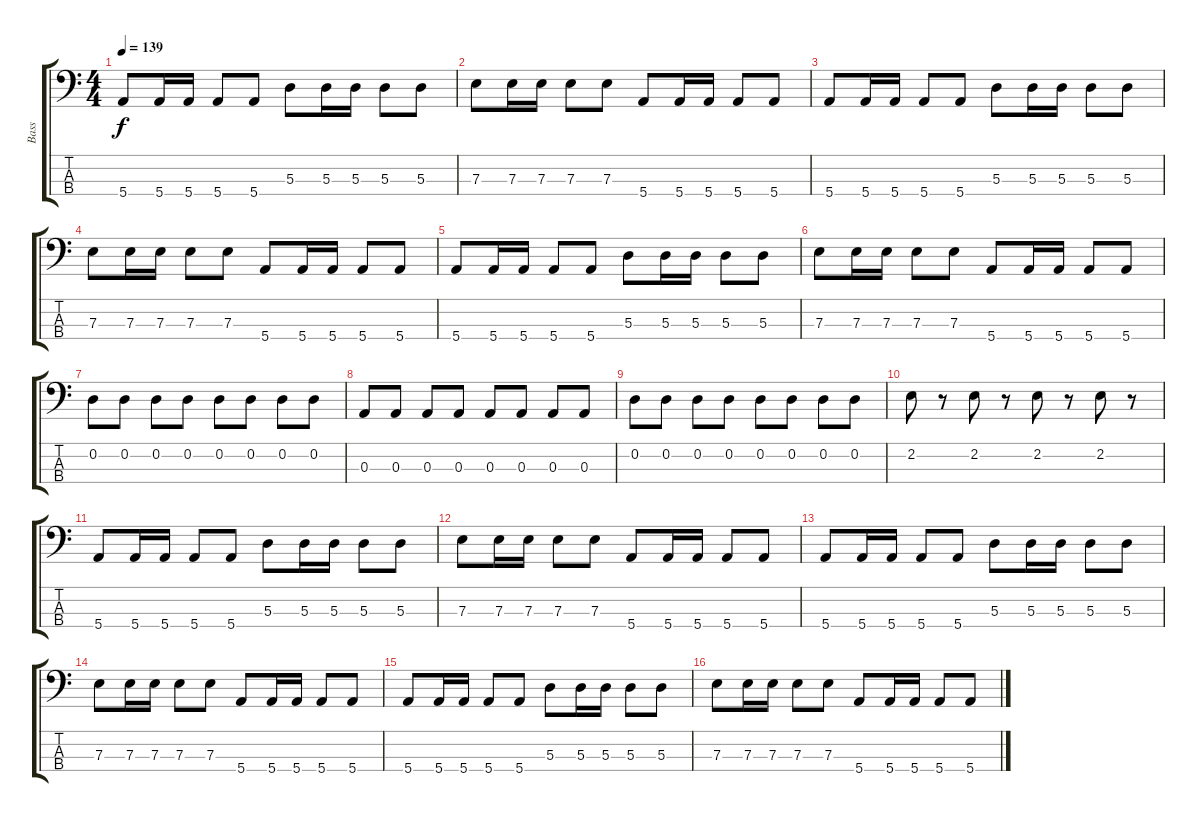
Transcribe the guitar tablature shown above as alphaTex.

\track ("Bass" "Bass") {instrument electricbasspick}
\staff {score tabs}
\tuning (G2 D2 A1 E1) {hide}
\ts (4 4)
\tempo 139
\clef f4
\ks c
5.4.8{dy f} 5.4.16 5.4.16 5.4.8 5.4.8 5.3.8 5.3.16 5.3.16 5.3.8 5.3.8 |
7.3.8 7.3.16 7.3.16 7.3.8 7.3.8 5.4.8 5.4.16 5.4.16 5.4.8 5.4.8 |
5.4.8 5.4.16 5.4.16 5.4.8 5.4.8 5.3.8 5.3.16 5.3.16 5.3.8 5.3.8 |
7.3.8 7.3.16 7.3.16 7.3.8 7.3.8 5.4.8 5.4.16 5.4.16 5.4.8 5.4.8 |
5.4.8 5.4.16 5.4.16 5.4.8 5.4.8 5.3.8 5.3.16 5.3.16 5.3.8 5.3.8 |
7.3.8 7.3.16 7.3.16 7.3.8 7.3.8 5.4.8 5.4.16 5.4.16 5.4.8 5.4.8 |
0.2.8 0.2.8 0.2.8 0.2.8 0.2.8 0.2.8 0.2.8 0.2.8 |
0.3.8 0.3.8 0.3.8 0.3.8 0.3.8 0.3.8 0.3.8 0.3.8 |
0.2.8 0.2.8 0.2.8 0.2.8 0.2.8 0.2.8 0.2.8 0.2.8 |
2.2.8 r.8 2.2.8 r.8 2.2.8 r.8 2.2.8 r.8 |
5.4.8 5.4.16 5.4.16 5.4.8 5.4.8 5.3.8 5.3.16 5.3.16 5.3.8 5.3.8 |
7.3.8 7.3.16 7.3.16 7.3.8 7.3.8 5.4.8 5.4.16 5.4.16 5.4.8 5.4.8 |
5.4.8 5.4.16 5.4.16 5.4.8 5.4.8 5.3.8 5.3.16 5.3.16 5.3.8 5.3.8 |
7.3.8 7.3.16 7.3.16 7.3.8 7.3.8 5.4.8 5.4.16 5.4.16 5.4.8 5.4.8 |
5.4.8 5.4.16 5.4.16 5.4.8 5.4.8 5.3.8 5.3.16 5.3.16 5.3.8 5.3.8 |
7.3.8 7.3.16 7.3.16 7.3.8 7.3.8 5.4.8 5.4.16 5.4.16 5.4.8 5.4.8
